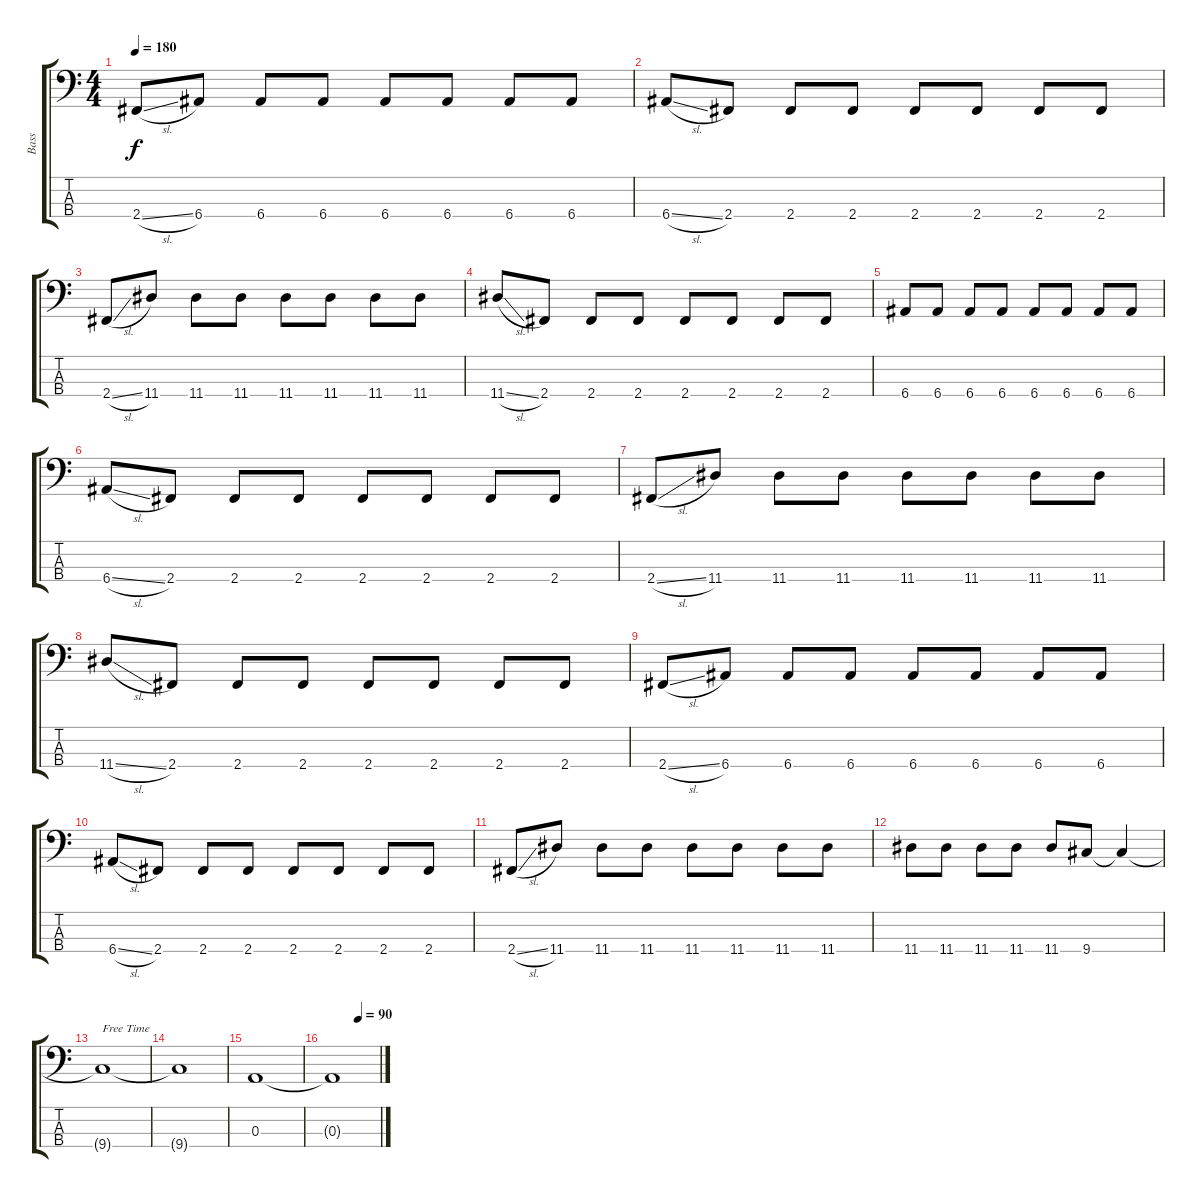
\track ("Bass" "Bass") {instrument electricbasspick}
\staff {score tabs}
\tuning (G2 D2 A1 E1) {hide}
\ts (4 4)
\tempo 180
\clef f4
\ks c
2.4{sl}.8{dy f} 6.4.8 6.4.8 6.4.8 6.4.8 6.4.8 6.4.8 6.4.8 |
6.4{sl}.8 2.4.8 2.4.8 2.4.8 2.4.8 2.4.8 2.4.8 2.4.8 |
2.4{sl}.8 11.4.8 11.4.8 11.4.8 11.4.8 11.4.8 11.4.8 11.4.8 |
11.4{sl}.8 2.4.8 2.4.8 2.4.8 2.4.8 2.4.8 2.4.8 2.4.8 |
6.4.8 6.4.8 6.4.8 6.4.8 6.4.8 6.4.8 6.4.8 6.4.8 |
6.4{sl}.8 2.4.8 2.4.8 2.4.8 2.4.8 2.4.8 2.4.8 2.4.8 |
2.4{sl}.8 11.4.8 11.4.8 11.4.8 11.4.8 11.4.8 11.4.8 11.4.8 |
11.4{sl}.8 2.4.8 2.4.8 2.4.8 2.4.8 2.4.8 2.4.8 2.4.8 |
2.4{sl}.8 6.4.8 6.4.8 6.4.8 6.4.8 6.4.8 6.4.8 6.4.8 |
6.4{sl}.8 2.4.8 2.4.8 2.4.8 2.4.8 2.4.8 2.4.8 2.4.8 |
2.4{sl}.8 11.4.8 11.4.8 11.4.8 11.4.8 11.4.8 11.4.8 11.4.8 |
11.4.8 11.4.8 11.4.8 11.4.8 11.4.8 9.4.8 9.4{t}.4 |
9.4{t}.1{txt "Free Time"} |
9.4{t}.1 |
0.3.1 |
\tempo (90 0.5625)
0.3{t}.1
